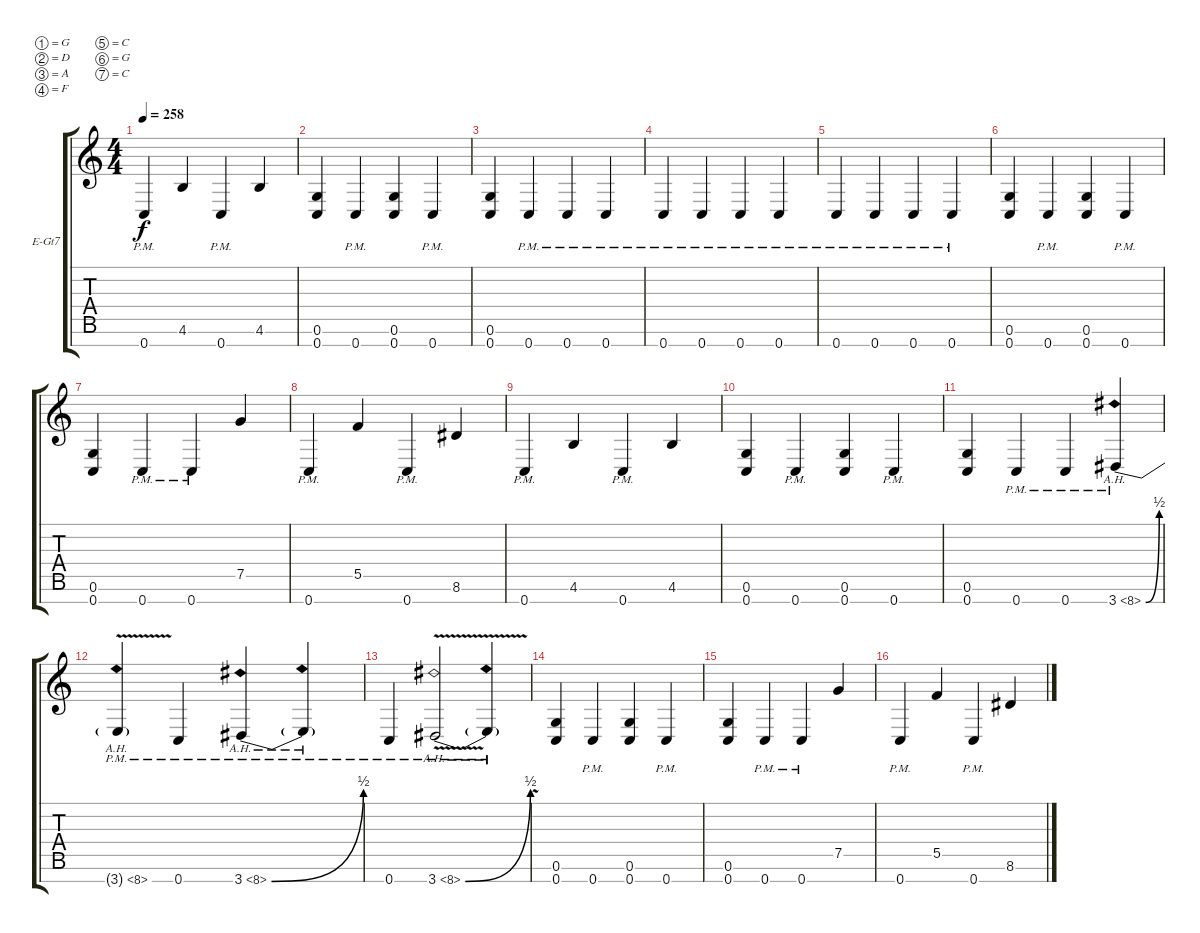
\defaultSystemsLayout 4
\bracketExtendMode groupsimilarinstruments
\firstSystemTrackNameOrientation horizontal
\otherSystemsTrackNameOrientation horizontal
\track ("Electric Guitar" "E-Gt7") {instrument distortionguitar}
\staff {score tabs}
\tuning (G4 D4 A3 F3 C3 G2 C2)
\ts (4 4)
\tempo 258
\clef g2
\ks c
0.7{pm}.4{dy f} 4.6.4 0.7{pm}.4 4.6.4 |
(0.7 0.6).4 0.7{pm}.4 (0.7 0.6).4 0.7{pm}.4 |
(0.7 0.6).4 0.7{pm}.4 0.7{pm}.4 0.7{pm}.4 |
0.7{pm}.4 0.7{pm}.4 0.7{pm}.4 0.7{pm}.4 |
0.7{pm}.4 0.7{pm}.4 0.7{pm}.4 0.7{pm}.4 |
(0.7 0.6).4 0.7{pm}.4 (0.7 0.6).4 0.7{pm}.4 |
(0.7 0.6).4 0.7{pm}.4 0.7{pm}.4 7.5.4 |
0.7{pm}.4 5.5.4 0.7{pm}.4 8.6.4 |
0.7{pm}.4 4.6.4 0.7{pm}.4 4.6.4 |
(0.7 0.6).4 0.7{pm}.4 (0.7 0.6).4 0.7{pm}.4 |
(0.7 0.6).4 0.7{pm}.4 0.7{pm}.4 3.7{be (bend 0 0 59.4 2) ah 5 pm}.4 |
3.7{ah 5 v pm t}.4 0.7{pm}.4 3.7{be (bend 0 0 59.4 2) ah 5 pm}.4 3.7{ah 5 pm t}.4 |
0.7{pm}.4 3.7{be (bend 0 0 59.4 2) ah 5 v pm}.2 3.7{ah 5 v pm t}.4 |
(0.7 0.6).4 0.7{pm}.4 (0.7 0.6).4 0.7{pm}.4 |
(0.7 0.6).4 0.7{pm}.4 0.7{pm}.4 7.5.4 |
0.7{pm}.4 5.5.4 0.7{pm}.4 8.6.4
